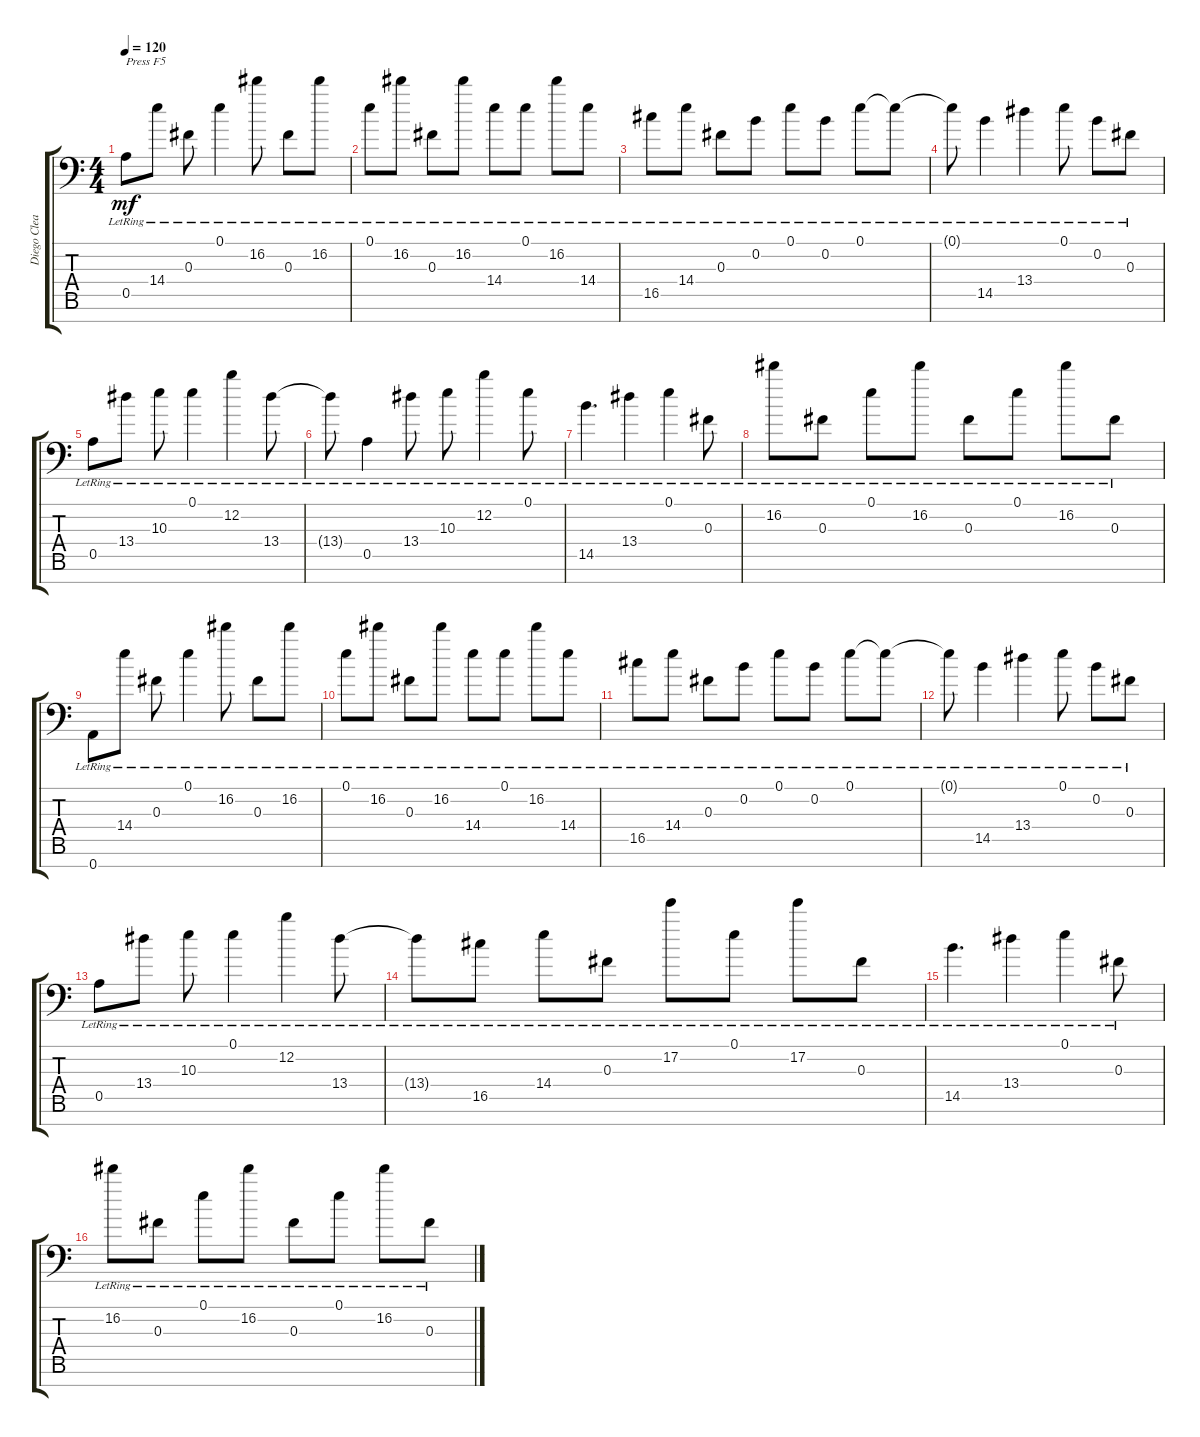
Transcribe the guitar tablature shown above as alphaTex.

\track ("Diego Clean" "Diego Clea") {instrument electricguitarclean}
\staff {score tabs}
\tuning (E4 B3 Gb3 D3 A2 E2 A1) {hide}
\ts (4 4)
\tempo 120
\clef f4
\ks c
0.5{lr}.8{txt "Press F5" dy mf instrument electricguitarclean} 14.4{lr}.8 0.3{lr}.8 0.1{lr}.4 16.2{lr}.8 0.3{lr}.8 16.2{lr}.8 |
0.1{lr}.8 16.2{lr}.8 0.3{lr}.8 16.2{lr}.8 14.4{lr}.8 0.1{lr}.8 16.2{lr}.8 14.4{lr}.8 |
16.5{lr}.8 14.4{lr}.8 0.3{lr}.8 0.2{lr}.8 0.1{lr}.8 0.2{lr}.8 0.1{lr}.8 0.1{lr t}.8 |
0.1{lr t}.8 14.5{lr}.4 13.4{lr}.4 0.1{lr}.8 0.2{lr}.8 0.3{lr}.8 |
0.5{lr}.8 13.4{lr}.8 10.3{lr}.8 0.1{lr}.4 12.2{lr}.4 13.4{lr}.8 |
13.4{lr t}.8 0.5{lr}.4 13.4{lr}.8 10.3{lr}.8 12.2{lr}.4 0.1{lr}.8 |
14.5{lr}.4{d} 13.4{lr}.4 0.1{lr}.4 0.3{lr}.8 |
16.2{lr}.8 0.3{lr}.8 0.1{lr}.8 16.2{lr}.8 0.3{lr}.8 0.1{lr}.8 16.2{lr}.8 0.3{lr}.8 |
0.7{lr}.8 14.4{lr}.8 0.3{lr}.8 0.1{lr}.4 16.2{lr}.8 0.3{lr}.8 16.2{lr}.8 |
0.1{lr}.8 16.2{lr}.8 0.3{lr}.8 16.2{lr}.8 14.4{lr}.8 0.1{lr}.8 16.2{lr}.8 14.4{lr}.8 |
16.5{lr}.8 14.4{lr}.8 0.3{lr}.8 0.2{lr}.8 0.1{lr}.8 0.2{lr}.8 0.1{lr}.8 0.1{lr t}.8 |
0.1{lr t}.8 14.5{lr}.4 13.4{lr}.4 0.1{lr}.8 0.2{lr}.8 0.3{lr}.8 |
0.5{lr}.8 13.4{lr}.8 10.3{lr}.8 0.1{lr}.4 12.2{lr}.4 13.4{lr}.8 |
13.4{lr t}.8 16.5{lr}.8 14.4{lr}.8 0.3{lr}.8 17.2{lr}.8 0.1{lr}.8 17.2{lr}.8 0.3{lr}.8 |
14.5{lr}.4{d} 13.4{lr}.4 0.1{lr}.4 0.3{lr}.8 |
16.2{lr}.8 0.3{lr}.8 0.1{lr}.8 16.2{lr}.8 0.3{lr}.8 0.1{lr}.8 16.2{lr}.8 0.3{lr}.8
